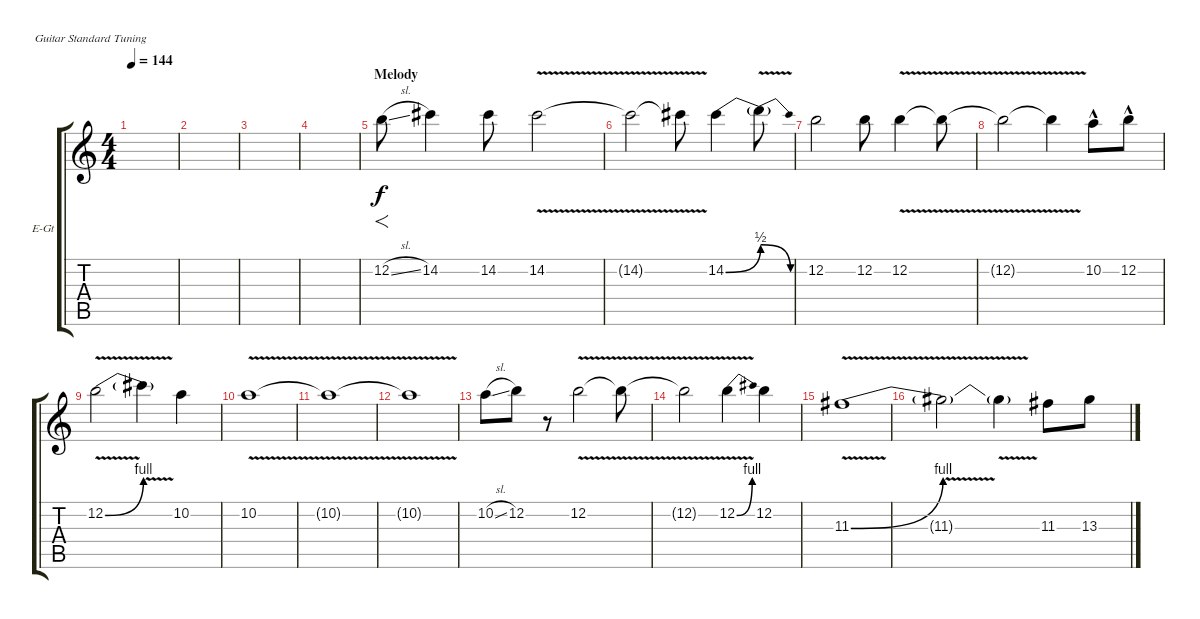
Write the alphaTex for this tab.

\bracketExtendMode groupsimilarinstruments
\firstSystemTrackNameOrientation horizontal
\otherSystemsTrackNameOrientation horizontal
\track ("Lead" "E-Gt") {instrument distortionguitar}
\staff {score tabs}
\tuning (E4 B3 G3 D3 A2 E2)
\ts (4 4)
\tempo 144
\clef g2
\ks c
|
|
|
|
\section ("" "Melody")
12.2{sl}.8{f} 14.2.4 14.2.8 14.2{v}.2 |
14.2{v t}.2 14.2{v t}.8 14.2{be (bend 0 0 15 2)}.4 14.2{be (release 0 2 15 0) v t}.8 |
12.2.2 12.2.8 12.2{v}.4 12.2{v t}.8 |
12.2{v t}.2 12.2{t}.4 10.2{hac}.8 12.2{hac}.8 |
12.2{be (bend 0 0 15 4) v}.2 12.2{v t}.4 10.2.4 |
10.2{v}.1 |
10.2{v t}.1 |
10.2{v t}.1 |
10.2{sl}.8 12.2.8 r.8 12.2{v}.2 12.2{v t}.8 |
12.2{v t}.2 12.2{be (bend 0 0 15 4) v}.4 12.2.4 |
11.3{be (bend 0 0 0.6 4) v}.1 |
11.3{v t}.2 11.3{v t}.4 11.3.8 13.3.8
